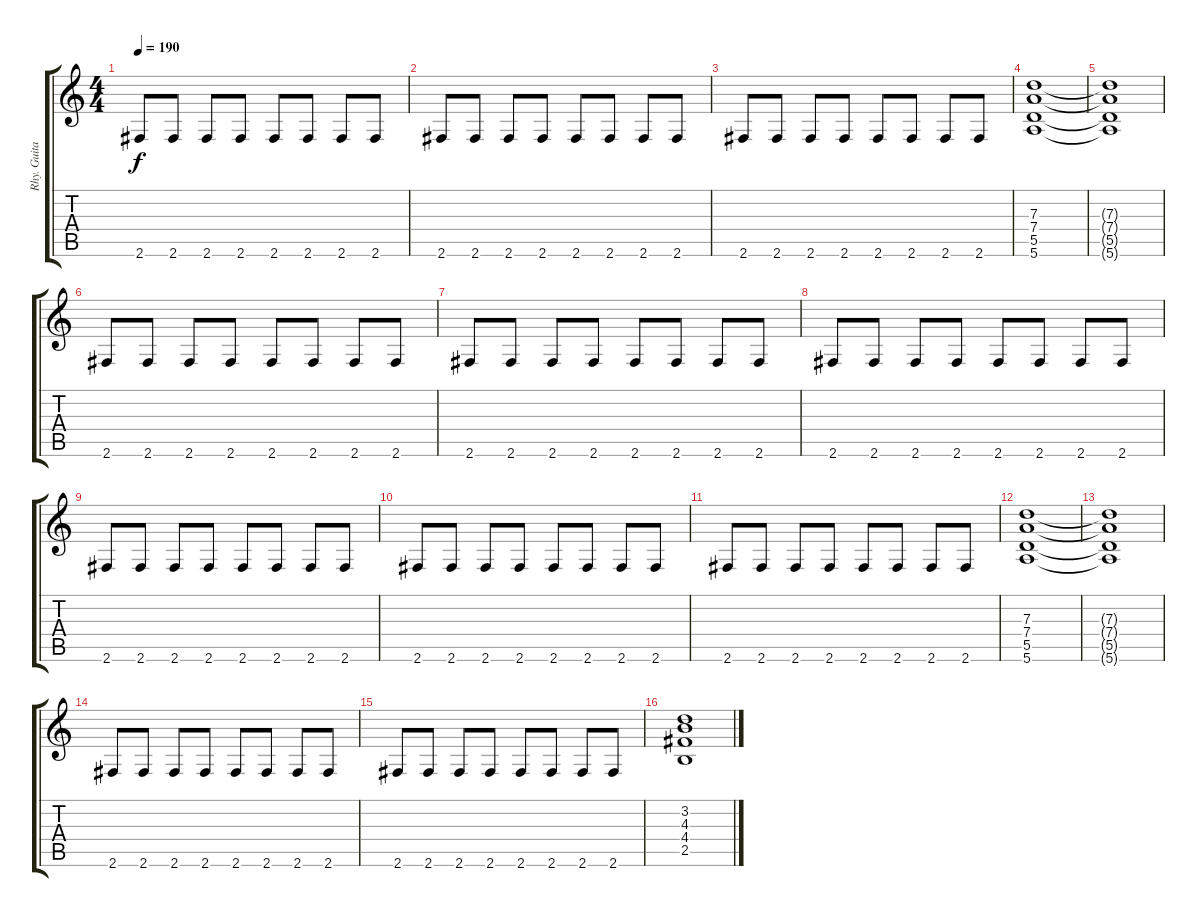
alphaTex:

\track ("Rhy. Guitar 1" "Rhy. Guita") {instrument distortionguitar}
\staff {score tabs}
\tuning (E4 B3 G3 D3 A2 E2) {hide}
\ts (4 4)
\tempo 190
\clef g2
\ks c
2.6.8{dy f} 2.6.8 2.6.8 2.6.8 2.6.8 2.6.8 2.6.8 2.6.8 |
2.6.8 2.6.8 2.6.8 2.6.8 2.6.8 2.6.8 2.6.8 2.6.8 |
2.6.8 2.6.8 2.6.8 2.6.8 2.6.8 2.6.8 2.6.8 2.6.8 |
(7.3 7.4 5.5 5.6).1 |
(7.3{t} 7.4{t} 5.5{t} 5.6{t}).1 |
2.6.8 2.6.8 2.6.8 2.6.8 2.6.8 2.6.8 2.6.8 2.6.8 |
2.6.8 2.6.8 2.6.8 2.6.8 2.6.8 2.6.8 2.6.8 2.6.8 |
2.6.8 2.6.8 2.6.8 2.6.8 2.6.8 2.6.8 2.6.8 2.6.8 |
2.6.8 2.6.8 2.6.8 2.6.8 2.6.8 2.6.8 2.6.8 2.6.8 |
2.6.8 2.6.8 2.6.8 2.6.8 2.6.8 2.6.8 2.6.8 2.6.8 |
2.6.8 2.6.8 2.6.8 2.6.8 2.6.8 2.6.8 2.6.8 2.6.8 |
(7.3 7.4 5.5 5.6).1 |
(7.3{t} 7.4{t} 5.5{t} 5.6{t}).1 |
2.6.8 2.6.8 2.6.8 2.6.8 2.6.8 2.6.8 2.6.8 2.6.8 |
2.6.8 2.6.8 2.6.8 2.6.8 2.6.8 2.6.8 2.6.8 2.6.8 |
(3.2 4.3 4.4 2.5).1
